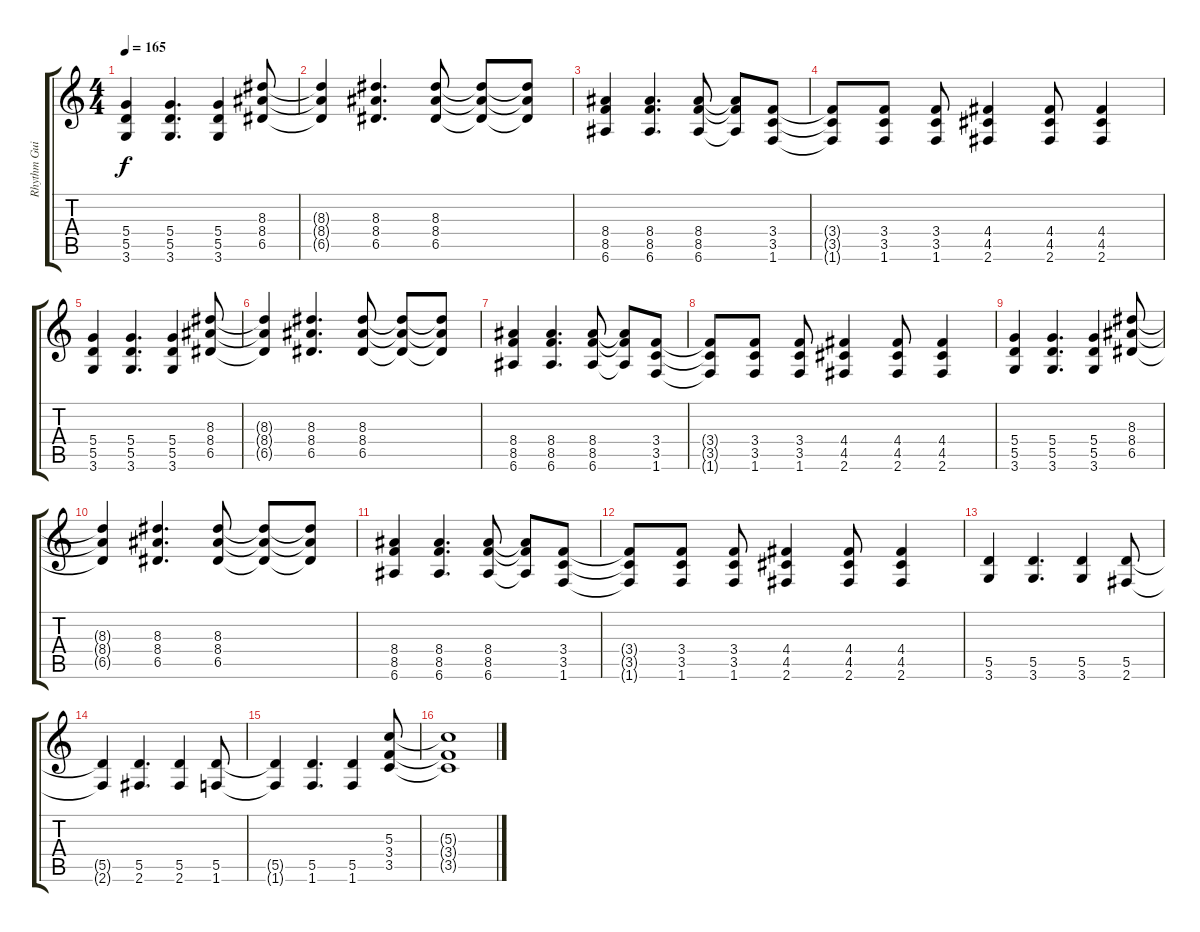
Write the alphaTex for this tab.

\track ("Rhythm Guitar" "Rhythm Gui") {instrument distortionguitar}
\staff {score tabs}
\tuning (E4 B3 G3 D3 A2 E2) {hide}
\ts (4 4)
\tempo 165
\clef g2
\ks c
(5.4 5.5 3.6).4{dy f} (5.4 5.5 3.6).4{d} (5.4 5.5 3.6).4 (8.3 8.4 6.5).8 |
(8.3{t} 8.4{t} 6.5{t}).4 (8.3 8.4 6.5).4{d} (8.3 8.4 6.5).8 (8.3{t} 8.4{t} 6.5{t}).8 (8.3{t} 8.4{t} 6.5{t}).8 |
(8.4 8.5 6.6).4 (8.4 8.5 6.6).4{d} (8.4 8.5 6.6).8 (8.4{t} 8.5{t} 6.6{t}).8 (3.4 3.5 1.6).8 |
(3.4{t} 3.5{t} 1.6{t}).8 (3.4 3.5 1.6).8 (3.4 3.5 1.6).8 (4.4 4.5 2.6).4 (4.4 4.5 2.6).8 (4.4 4.5 2.6).4 |
(5.4 5.5 3.6).4 (5.4 5.5 3.6).4{d} (5.4 5.5 3.6).4 (8.3 8.4 6.5).8 |
(8.3{t} 8.4{t} 6.5{t}).4 (8.3 8.4 6.5).4{d} (8.3 8.4 6.5).8 (8.3{t} 8.4{t} 6.5{t}).8 (8.3{t} 8.4{t} 6.5{t}).8 |
(8.4 8.5 6.6).4 (8.4 8.5 6.6).4{d} (8.4 8.5 6.6).8 (8.4{t} 8.5{t} 6.6{t}).8 (3.4 3.5 1.6).8 |
(3.4{t} 3.5{t} 1.6{t}).8 (3.4 3.5 1.6).8 (3.4 3.5 1.6).8 (4.4 4.5 2.6).4 (4.4 4.5 2.6).8 (4.4 4.5 2.6).4 |
(5.4 5.5 3.6).4 (5.4 5.5 3.6).4{d} (5.4 5.5 3.6).4 (8.3 8.4 6.5).8 |
(8.3{t} 8.4{t} 6.5{t}).4 (8.3 8.4 6.5).4{d} (8.3 8.4 6.5).8 (8.3{t} 8.4{t} 6.5{t}).8 (8.3{t} 8.4{t} 6.5{t}).8 |
(8.4 8.5 6.6).4 (8.4 8.5 6.6).4{d} (8.4 8.5 6.6).8 (8.4{t} 8.5{t} 6.6{t}).8 (3.4 3.5 1.6).8 |
(3.4{t} 3.5{t} 1.6{t}).8 (3.4 3.5 1.6).8 (3.4 3.5 1.6).8 (4.4 4.5 2.6).4 (4.4 4.5 2.6).8 (4.4 4.5 2.6).4 |
(5.5 3.6).4 (5.5 3.6).4{d} (5.5 3.6).4 (5.5 2.6).8 |
(5.5{t} 2.6{t}).4 (5.5 2.6).4{d} (5.5 2.6).4 (5.5 1.6).8 |
(5.5{t} 1.6{t}).4 (5.5 1.6).4{d} (5.5 1.6).4 (5.3 3.4 3.5).8 |
(5.3{t} 3.4{t} 3.5{t}).1
